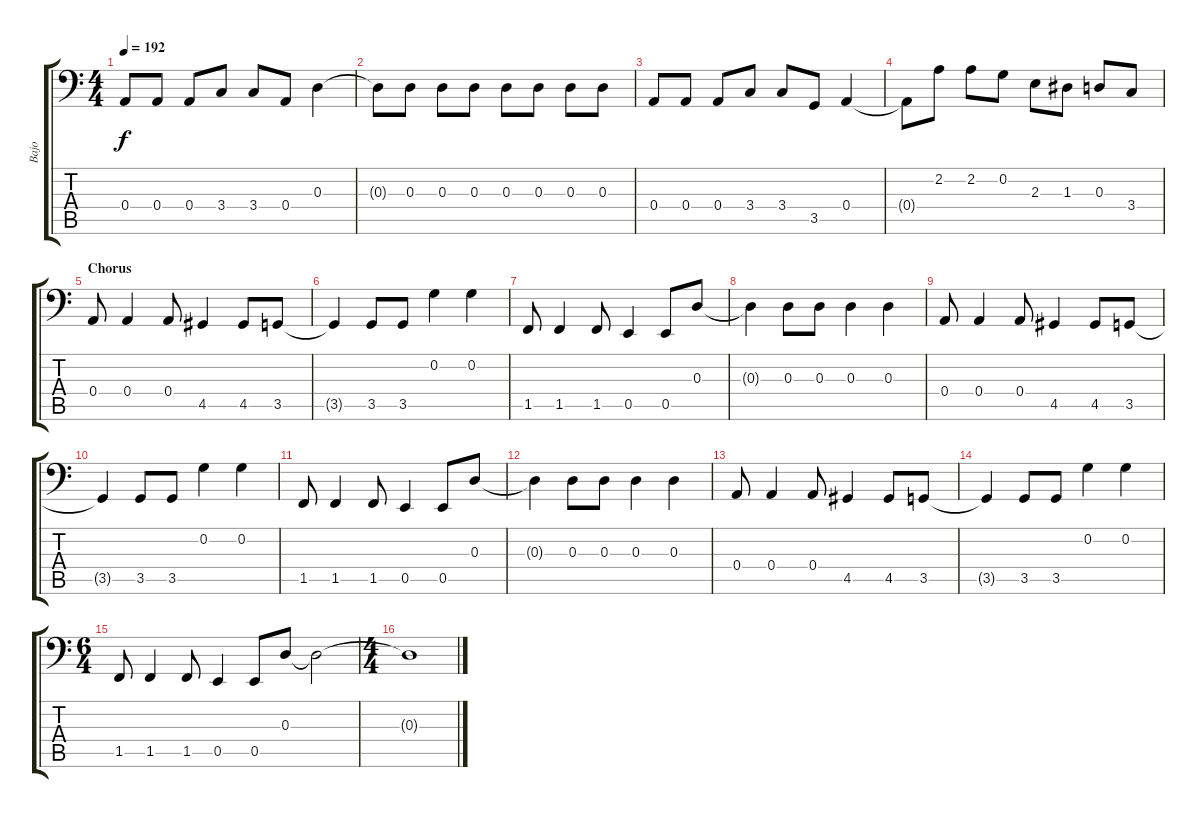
\track ("Bajo" "Bajo") {instrument electricbasspick}
\staff {score tabs}
\tuning (C3 G2 D2 A1 E1 B0) {hide}
\ts (4 4)
\tempo 192
\clef f4
\ks c
0.4.8{dy f} 0.4.8 0.4.8 3.4.8 3.4.8 0.4.8 0.3.4 |
0.3{t}.8 0.3.8 0.3.8 0.3.8 0.3.8 0.3.8 0.3.8 0.3.8 |
0.4.8 0.4.8 0.4.8 3.4.8 3.4.8 3.5.8 0.4.4 |
0.4{t}.8 2.2.8 2.2.8 0.2.8 2.3.8 1.3.8 0.3.8 3.4.8 |
\section ("" "Chorus")
0.4.8 0.4.4 0.4.8 4.5.4 4.5.8 3.5.8 |
3.5{t}.4 3.5.8 3.5.8 0.2.4 0.2.4 |
1.5.8 1.5.4 1.5.8 0.5.4 0.5.8 0.3.8 |
0.3{t}.4 0.3.8 0.3.8 0.3.4 0.3.4 |
0.4.8 0.4.4 0.4.8 4.5.4 4.5.8 3.5.8 |
3.5{t}.4 3.5.8 3.5.8 0.2.4 0.2.4 |
1.5.8 1.5.4 1.5.8 0.5.4 0.5.8 0.3.8 |
0.3{t}.4 0.3.8 0.3.8 0.3.4 0.3.4 |
0.4.8 0.4.4 0.4.8 4.5.4 4.5.8 3.5.8 |
3.5{t}.4 3.5.8 3.5.8 0.2.4 0.2.4 |
\ts (6 4)
1.5.8 1.5.4 1.5.8 0.5.4 0.5.8 0.3.8 0.3{t}.2 |
\ts (4 4)
0.3{t}.1
